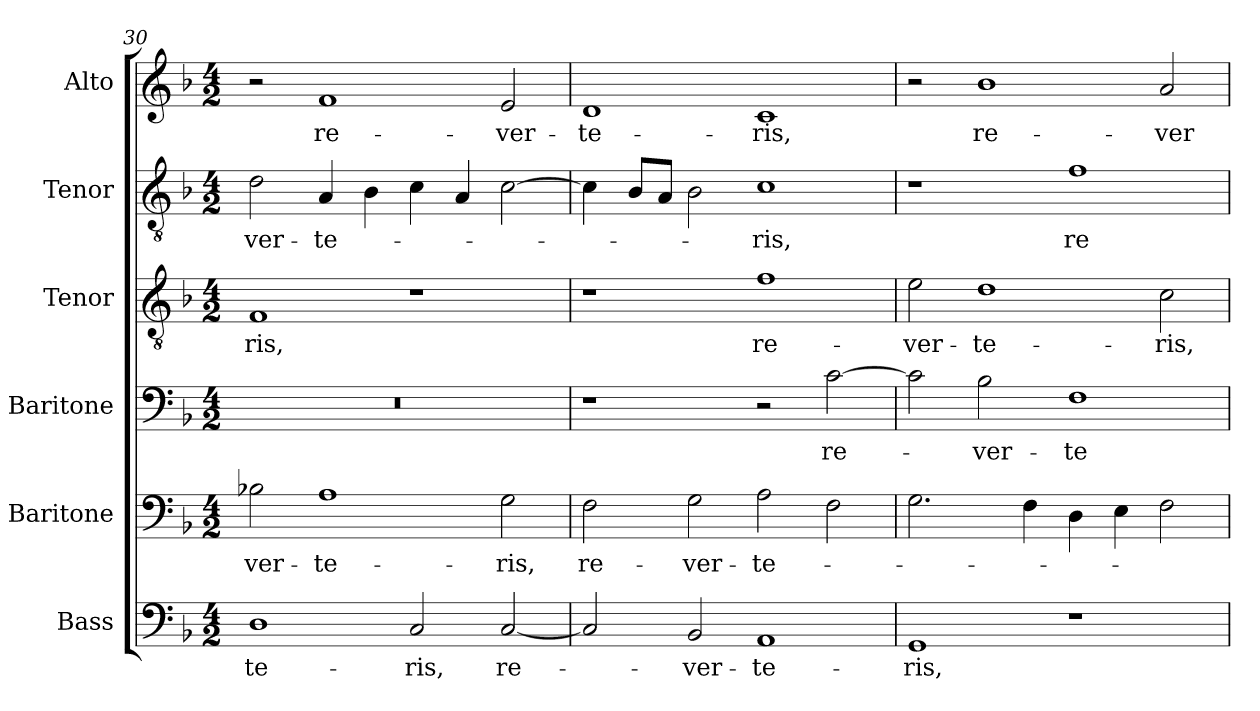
**kern	**text	**kern	**text	**kern	**text	**kern	**text	**kern	**text	**kern	**text
*part6	*part6	*part5	*part5	*part4	*part4	*part3	*part3	*part2	*part2	*part1	*part1
*staff6	*staff6	*staff5	*staff5	*staff4	*staff4	*staff3	*staff3	*staff2	*staff2	*staff1	*staff1
*I"Bass	*	*I"Baritone	*	*I"Baritone	*	*I"Tenor	*	*I"Tenor	*	*I"Alto	*
*I'B.	*	*I'Bar.	*	*I'Bar.	*	*I'T.	*	*I'T.	*	*I'A.	*
*clefF4	*	*clefF4	*	*clefF4	*	*clefGv2	*	*clefGv2	*	*clefG2	*
*	*	*	*	*	*	*ITrd7c12	*	*ITrd7c12	*	*	*
*k[b-]	*	*k[b-]	*	*k[b-]	*	*k[b-]	*	*k[b-]	*	*k[b-]	*
*F:	*	*F:	*	*F:	*	*F:	*	*F:	*	*F:	*
*M4/2	*	*M4/2	*	*M4/2	*	*M4/2	*	*M4/2	*	*M4/2	*
=30	=30	=30	=30	=30	=30	=30	=30	=30	=30	=30	=30
!	!LO:LY:b:color=#000000	!	!	!	!	!	!	!	!	!	!
!	!	!	!LO:LY:b:color=#000000	!LO:N:vis=1	!	!	!	!	!	!	!
!	!	!	!	!	!	!	!LO:LY:b:color=#000000	!	!	!	!
!	!	!	!	!	!	!	!	!	!LO:LY:b:color=#000000	!	!
1Di	-te-	2B-Xi\	-ver-	0r	.	1FFi	-ris,	2Di\	-ver-	2r	.
!	!	!	!LO:LY:b:color=#000000	!	!	!	!	!	!	!	!
!	!	!	!	!	!	!	!	!	!LO:LY:b:color=#000000	!	!
!	!	!	!	!	!	!	!	!	!	!	!LO:LY:b:color=#000000
.	.	1Ai	-te-	.	.	.	.	4AAi/	-te-	1fi	re-
.	.	.	.	.	.	.	.	4BB-i\	.	.	.
!	!LO:LY:b:color=#000000	!	!	!	!	!	!	!	!	!	!
2Ci/	-ris,	.	.	.	.	1r	.	4Ci\	.	.	.
.	.	.	.	.	.	.	.	4AAi/	.	.	.
!	!LO:LY:b:color=#000000	!	!	!	!	!	!	!	!	!	!
!	!	!	!LO:LY:b:color=#000000	!	!	!	!	!	!	!	!
!	!	!	!	!	!	!	!	!	!	!	!LO:LY:b:color=#000000
[2Ci/	re-	2Gi\	-ris,	.	.	.	.	[2Ci\	.	2ei/	-ver-
=31	=31	=31	=31	=31	=31	=31	=31	=31	=31	=31	=31
!	!	!	!LO:LY:b:color=#000000	!	!	!	!	!	!	!	!
!	!	!	!	!	!	!	!	!	!	!	!LO:LY:b:color=#000000
2Ci/]	.	2Fi\	re-	1r	.	1r	.	4Ci\]	.	1di	-te-
.	.	.	.	.	.	.	.	8BB-i/L	.	.	.
.	.	.	.	.	.	.	.	8AAi/J	.	.	.
!	!LO:LY:b:color=#000000	!	!	!	!	!	!	!	!	!	!
!	!	!	!LO:LY:b:color=#000000	!	!	!	!	!	!	!	!
2BB-i/	-ver-	2Gi\	-ver-	.	.	.	.	2BB-i\	.	.	.
!	!LO:LY:b:color=#000000	!	!	!	!	!	!	!	!	!	!
!	!	!	!LO:LY:b:color=#000000	!	!	!	!	!	!	!	!
!	!	!	!	!	!	!	!LO:LY:b:color=#000000	!	!	!	!
!	!	!	!	!	!	!	!	!	!LO:LY:b:color=#000000	!	!
!	!	!	!	!	!	!	!	!	!	!	!LO:LY:b:color=#000000
1AAi	-te-	2Ai\	-te-	2r	.	1Fi	re-	1Ci	-ris,	1ci	-ris,
!	!	!	!	!	!LO:LY:b:color=#000000	!	!	!	!	!	!
.	.	2Fi\	.	[2ci\	re-	.	.	.	.	.	.
!!LO:PB:g=z
=32	=32	=32	=32	=32	=32	=32	=32	=32	=32	=32	=32
!	!LO:LY:b:color=#000000	!	!	!	!	!	!	!	!	!	!
!	!	!	!	!	!	!	!LO:LY:b:color=#000000	!	!	!	!
1GGi	-ris,	2.Gi\	.	2ci\]	.	2Ei\	-ver-	1r	.	2r	.
!	!	!	!	!	!LO:LY:b:color=#000000	!	!	!	!	!	!
!	!	!	!	!	!	!	!LO:LY:b:color=#000000	!	!	!	!
!	!	!	!	!	!	!	!	!	!	!	!LO:LY:b:color=#000000
.	.	.	.	2B-i\	-ver-	1Di	-te-	.	.	1b-i	re-
.	.	4Fi\	.	.	.	.	.	.	.	.	.
!	!	!	!	!	!LO:LY:b:color=#000000	!	!	!	!	!	!
!	!	!	!	!	!	!	!	!	!LO:LY:b:color=#000000	!	!
1r	.	4Di\	.	1Fi	-te-	.	.	1Fi	re-	.	.
.	.	4Ei\	.	.	.	.	.	.	.	.	.
!	!	!	!	!	!	!	!LO:LY:b:color=#000000	!	!	!	!
!	!	!	!	!	!	!	!	!	!	!	!LO:LY:b:color=#000000
.	.	2Fi\	.	.	.	2Ci\	-ris,	.	.	2ai/	-ver-
=	=	=	=	=	=	=	=	=	=	=	=
*-	*-	*-	*-	*-	*-	*-	*-	*-	*-	*-	*-
